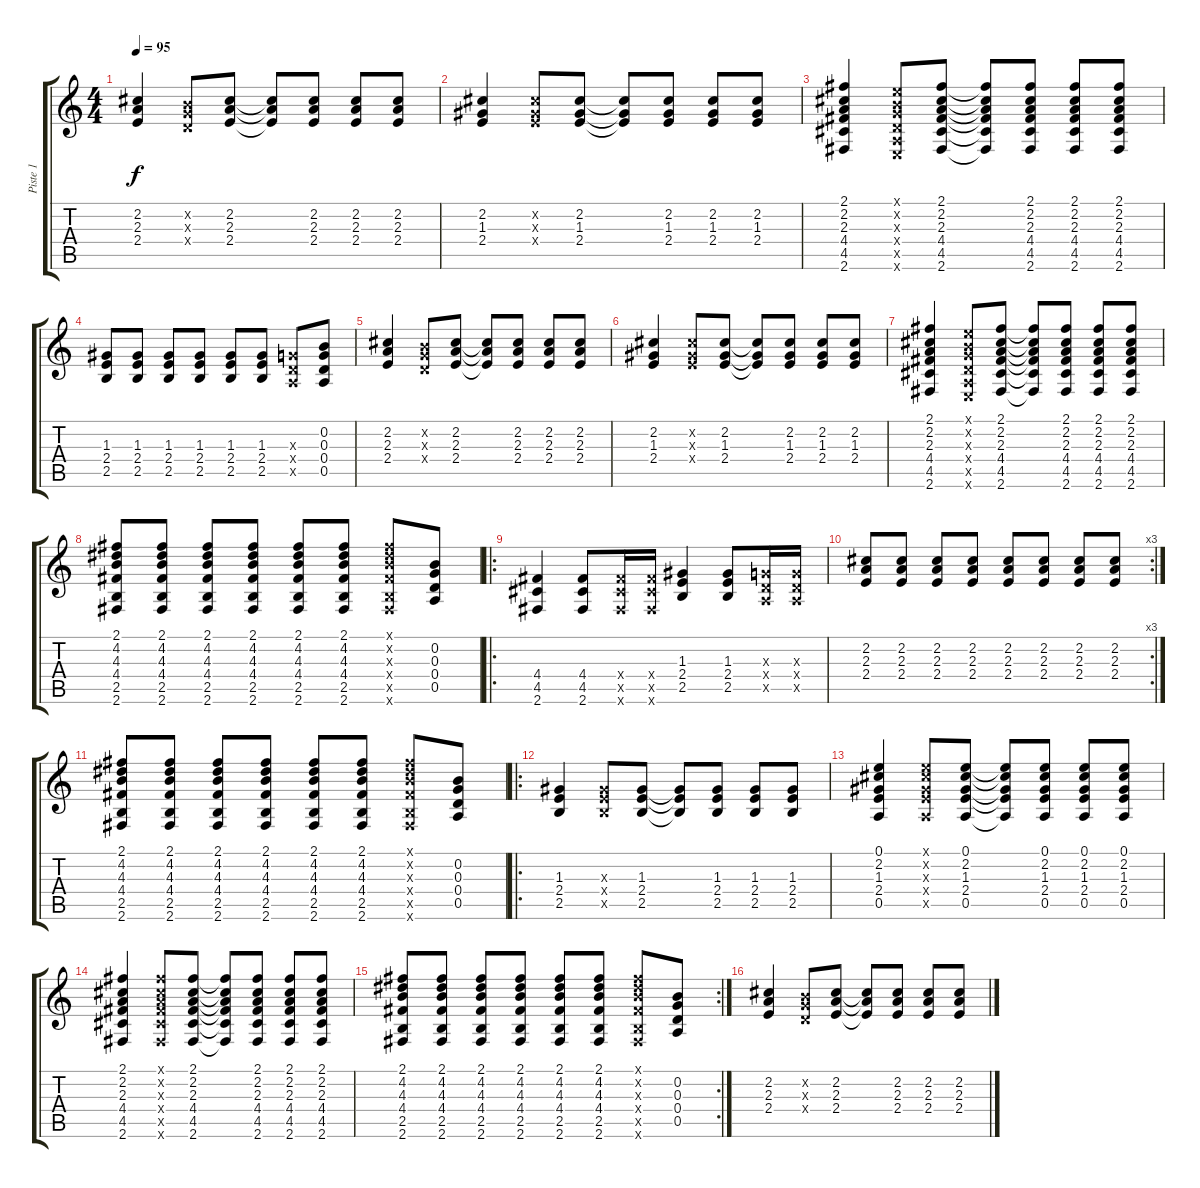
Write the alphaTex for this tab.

\track ("Piste 1" "Piste 1") {instrument distortionguitar}
\staff {score tabs}
\tuning (E4 B3 G3 D3 A2 E2) {hide}
\ts (4 4)
\tempo 95
\clef g2
\ks c
(2.2 2.3 2.4).4{dy f} (0.2{x} 0.3{x} 0.4{x}).8 (2.2 2.3 2.4).8 (2.2{t} 2.3{t} 2.4{t}).8 (2.2 2.3 2.4).8 (2.2 2.3 2.4).8 (2.2 2.3 2.4).8 |
(2.2 1.3 2.4).4 (2.2{x} 1.3{x} 2.4{x}).8 (2.2 1.3 2.4).8 (2.2{t} 1.3{t} 2.4{t}).8 (2.2 1.3 2.4).8 (2.2 1.3 2.4).8 (2.2 1.3 2.4).8 |
(2.1 2.2 2.3 4.4 4.5 2.6).4 (0.1{x} 0.2{x} 0.3{x} 0.4{x} 0.5{x} 0.6{x}).8 (2.1 2.2 2.3 4.4 4.5 2.6).8 (2.1{t} 2.2{t} 2.3{t} 4.4{t} 4.5{t} 2.6{t}).8 (2.1 2.2 2.3 4.4 4.5 2.6).8 (2.1 2.2 2.3 4.4 4.5 2.6).8 (2.1 2.2 2.3 4.4 4.5 2.6).8 |
(1.3 2.4 2.5).8 (1.3 2.4 2.5).8 (1.3 2.4 2.5).8 (1.3 2.4 2.5).8 (1.3 2.4 2.5).8 (1.3 2.4 2.5).8 (0.3{x} 0.4{x} 0.5{x}).8 (0.2 0.3 0.4 0.5).8 |
(2.2 2.3 2.4).4 (0.2{x} 0.3{x} 0.4{x}).8 (2.2 2.3 2.4).8 (2.2{t} 2.3{t} 2.4{t}).8 (2.2 2.3 2.4).8 (2.2 2.3 2.4).8 (2.2 2.3 2.4).8 |
(2.2 1.3 2.4).4 (2.2{x} 1.3{x} 2.4{x}).8 (2.2 1.3 2.4).8 (2.2{t} 1.3{t} 2.4{t}).8 (2.2 1.3 2.4).8 (2.2 1.3 2.4).8 (2.2 1.3 2.4).8 |
(2.1 2.2 2.3 4.4 4.5 2.6).4 (0.1{x} 0.2{x} 0.3{x} 0.4{x} 0.5{x} 0.6{x}).8 (2.1 2.2 2.3 4.4 4.5 2.6).8 (2.1{t} 2.2{t} 2.3{t} 4.4{t} 4.5{t} 2.6{t}).8 (2.1 2.2 2.3 4.4 4.5 2.6).8 (2.1 2.2 2.3 4.4 4.5 2.6).8 (2.1 2.2 2.3 4.4 4.5 2.6).8 |
(2.1 4.2 4.3 4.4 2.5 2.6).8 (2.1 4.2 4.3 4.4 2.5 2.6).8 (2.1 4.2 4.3 4.4 2.5 2.6).8 (2.1 4.2 4.3 4.4 2.5 2.6).8 (2.1 4.2 4.3 4.4 2.5 2.6).8 (2.1 4.2 4.3 4.4 2.5 2.6).8 (2.1{x} 4.2{x} 4.3{x} 4.4{x} 2.5{x} 2.6{x}).8 (0.2 0.3 0.4 0.5).8 |
\ro
(4.4 4.5 2.6).4 (4.4 4.5 2.6).8 (4.4{x} 4.5{x} 2.6{x}).16 (4.4{x} 4.5{x} 2.6{x}).16 (1.3 2.4 2.5).4 (1.3 2.4 2.5).8 (0.3{x} 0.4{x} 0.5{x}).16 (0.3{x} 0.4{x} 0.5{x}).16 |
\rc 3
(2.2 2.3 2.4).8 (2.2 2.3 2.4).8 (2.2 2.3 2.4).8 (2.2 2.3 2.4).8 (2.2 2.3 2.4).8 (2.2 2.3 2.4).8 (2.2 2.3 2.4).8 (2.2 2.3 2.4).8 |
(2.1 4.2 4.3 4.4 2.5 2.6).8 (2.1 4.2 4.3 4.4 2.5 2.6).8 (2.1 4.2 4.3 4.4 2.5 2.6).8 (2.1 4.2 4.3 4.4 2.5 2.6).8 (2.1 4.2 4.3 4.4 2.5 2.6).8 (2.1 4.2 4.3 4.4 2.5 2.6).8 (2.1{x} 4.2{x} 4.3{x} 4.4{x} 2.5{x} 2.6{x}).8 (0.2 0.3 0.4 0.5).8 |
\ro
(1.3 2.4 2.5).4 (1.3{x} 2.4{x} 2.5{x}).8 (1.3 2.4 2.5).8 (1.3{t} 2.4{t} 2.5{t}).8 (1.3 2.4 2.5).8 (1.3 2.4 2.5).8 (1.3 2.4 2.5).8 |
(0.1 2.2 1.3 2.4 0.5).4 (0.1{x} 2.2{x} 1.3{x} 2.4{x} 0.5{x}).8 (0.1 2.2 1.3 2.4 0.5).8 (0.1{t} 2.2{t} 1.3{t} 2.4{t} 0.5{t}).8 (0.1 2.2 1.3 2.4 0.5).8 (0.1 2.2 1.3 2.4 0.5).8 (0.1 2.2 1.3 2.4 0.5).8 |
(2.1 2.2 2.3 4.4 4.5 2.6).4 (2.1{x} 2.2{x} 2.3{x} 4.4{x} 4.5{x} 2.6{x}).8 (2.1 2.2 2.3 4.4 4.5 2.6).8 (2.1{t} 2.2{t} 2.3{t} 4.4{t} 4.5{t} 2.6{t}).8 (2.1 2.2 2.3 4.4 4.5 2.6).8 (2.1 2.2 2.3 4.4 4.5 2.6).8 (2.1 2.2 2.3 4.4 4.5 2.6).8 |
\rc 2
(2.1 4.2 4.3 4.4 2.5 2.6).8 (2.1 4.2 4.3 4.4 2.5 2.6).8 (2.1 4.2 4.3 4.4 2.5 2.6).8 (2.1 4.2 4.3 4.4 2.5 2.6).8 (2.1 4.2 4.3 4.4 2.5 2.6).8 (2.1 4.2 4.3 4.4 2.5 2.6).8 (2.1{x} 4.2{x} 4.3{x} 4.4{x} 2.5{x} 2.6{x}).8 (0.2 0.3 0.4 0.5).8 |
(2.2 2.3 2.4).4 (0.2{x} 0.3{x} 0.4{x}).8 (2.2 2.3 2.4).8 (2.2{t} 2.3{t} 2.4{t}).8 (2.2 2.3 2.4).8 (2.2 2.3 2.4).8 (2.2 2.3 2.4).8
